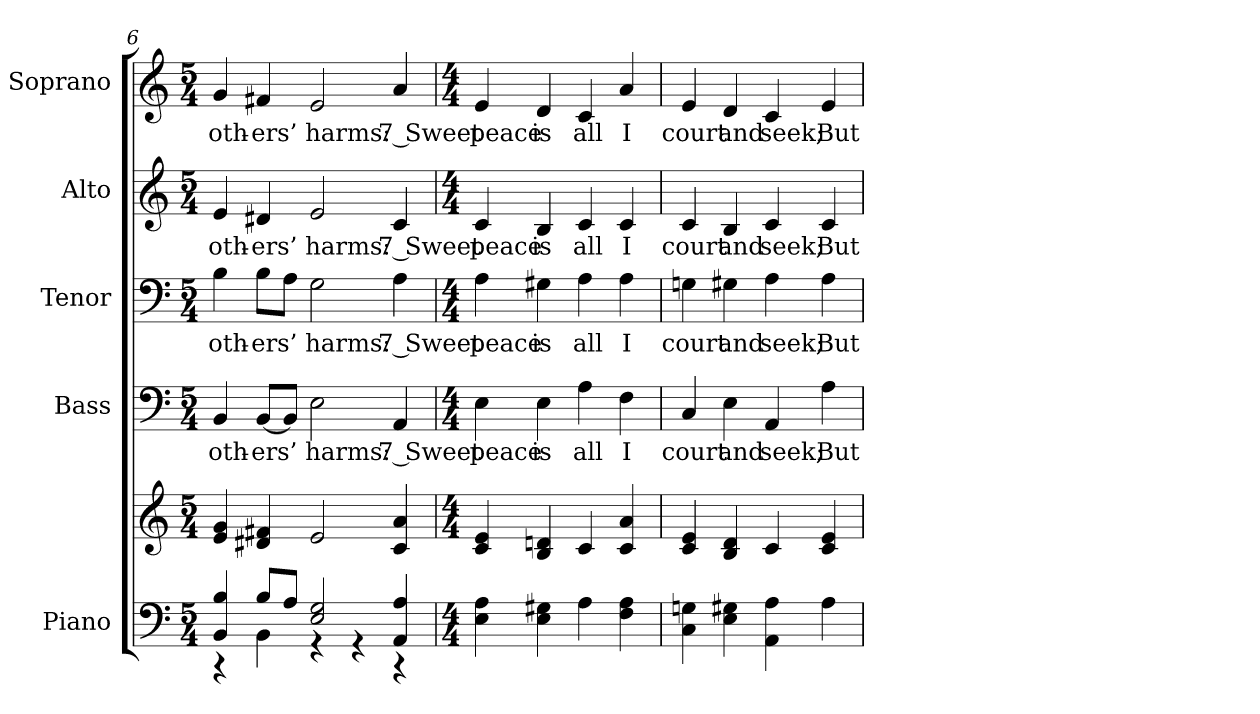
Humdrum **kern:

**kern	**kern	**kern	**text	**kern	**text	**kern	**text	**kern	**text
*part5	*part5	*part4	*part4	*part3	*part3	*part2	*part2	*part1	*part1
*staff6	*staff5	*staff4	*staff4	*staff3	*staff3	*staff2	*staff2	*staff1	*staff1
*I"Piano	*	*I"Bass	*	*I"Tenor	*	*I"Alto	*	*I"Soprano	*
*I'Pno.	*	*I'B.	*	*I'T.	*	*I'A.	*	*I'S.	*
*clefF4	*clefG2	*clefF4	*	*clefF4	*	*clefG2	*	*clefG2	*
*k[]	*k[]	*k[]	*	*k[]	*	*k[]	*	*k[]	*
*C:	*C:	*C:	*	*C:	*	*C:	*	*C:	*
*M5/4	*M5/4	*M5/4	*	*M5/4	*	*M5/4	*	*M5/4	*
=6	=6	=6	=6	=6	=6	=6	=6	=6	=6
*^	*	*	*	*	*	*	*	*	*
!	!	!	!	!LO:LY:b:color=#000000	!	!	!	!	!	!
!	!	!	!	!	!	!LO:LY:b:color=#000000	!	!	!	!
!	!	!	!	!	!	!	!	!LO:LY:b:color=#000000	!	!
!	!	!	!	!	!	!	!	!	!	!LO:LY:b:color=#000000
4BBi/ 4Bi	4r	4ei/ 4gi	4BBi/	oth-	4Bi\	oth-	4ei/	oth-	4gi/	oth-
!	!	!	!	!LO:LY:b:color=#000000	!	!	!	!	!	!
!	!	!	!	!	!	!LO:LY:b:color=#000000	!	!	!	!
!	!	!	!	!	!	!	!	!LO:LY:b:color=#000000	!	!
!	!	!	!	!	!	!	!	!	!	!LO:LY:b:color=#000000
8Bi/L	4BBi\	4d#Xi/ 4f#Xi	[<8BBi/L	-ers’	8Bi\L	-ers’	4d#Xi/	-ers’	4f#Xi/	-ers’
8Ai/J	.	.	8BBi/J]	.	8Ai\J	.	.	.	.	.
!	!	!	!	!LO:LY:b:color=#000000	!	!	!	!	!	!
!	!	!	!	!	!	!LO:LY:b:color=#000000	!	!	!	!
!	!	!	!	!	!	!	!	!LO:LY:b:color=#000000	!	!
!	!	!	!	!	!	!	!	!	!	!LO:LY:b:color=#000000
2Ei/ 2Gi	4r	2ei/	2Ei\	harms:	2Gi\	harms:	2ei/	harms:	2ei/	harms:
.	4r	.	.	.	.	.	.	.	.	.
!	!	!	!	!LO:LY:b:color=#000000	!	!	!	!	!	!
!	!	!	!	!	!	!LO:LY:b:color=#000000	!	!	!	!
!	!	!	!	!	!	!	!	!LO:LY:b:color=#000000	!	!
!	!	!	!	!	!	!	!	!	!	!LO:LY:b:color=#000000
4AAi/ 4Ai	4r	4ci/ 4ai	4AAi/	7 Sweet	4Ai\	7 Sweet	4ci/	7 Sweet	4ai/	7 Sweet
*v	*v	*	*	*	*	*	*	*	*	*
!!LO:PB:g=z
=7	=7	=7	=7	=7	=7	=7	=7	=7	=7
*M4/4	*M4/4	*M4/4	*	*M4/4	*	*M4/4	*	*M4/4	*
*^	*	*	*	*	*	*	*	*	*
!	!	!	!	!LO:LY:b:color=#000000	!	!	!	!	!	!
*v	*v	*	*	*	*	*	*	*	*	*
*^	*	*	*	*	*	*	*	*	*
!	!	!	!	!	!	!LO:LY:b:color=#000000	!	!	!	!
*v	*v	*	*	*	*	*	*	*	*	*
*^	*	*	*	*	*	*	*	*	*
!	!	!	!	!	!	!	!	!LO:LY:b:color=#000000	!	!
*v	*v	*	*	*	*	*	*	*	*	*
*^	*	*	*	*	*	*	*	*	*
!	!	!	!	!	!	!	!	!	!	!LO:LY:b:color=#000000
*v	*v	*	*	*	*	*	*	*	*	*
4Ei\ 4Ai	4ci/ 4ei	4Ei\	peace	4Ai\	peace	4ci/	peace	4ei/	peace
!	!	!	!LO:LY:b:color=#000000	!	!	!	!	!	!
!	!	!	!	!	!LO:LY:b:color=#000000	!	!	!	!
!	!	!	!	!	!	!	!LO:LY:b:color=#000000	!	!
!	!	!	!	!	!	!	!	!	!LO:LY:b:color=#000000
4Ei\ 4G#Xi	4Bi/ 4dni	4Ei\	is	4G#Xi\	is	4Bi/	is	4di/	is
!	!	!	!LO:LY:b:color=#000000	!	!	!	!	!	!
!	!	!	!	!	!LO:LY:b:color=#000000	!	!	!	!
!	!	!	!	!	!	!	!LO:LY:b:color=#000000	!	!
!	!	!	!	!	!	!	!	!	!LO:LY:b:color=#000000
4Ai\	4ci/	4Ai\	all	4Ai\	all	4ci/	all	4ci/	all
!	!	!	!LO:LY:b:color=#000000	!	!	!	!	!	!
!	!	!	!	!	!LO:LY:b:color=#000000	!	!	!	!
!	!	!	!	!	!	!	!LO:LY:b:color=#000000	!	!
!	!	!	!	!	!	!	!	!	!LO:LY:b:color=#000000
4Fi\ 4Ai	4ci/ 4ai	4Fi\	I	4Ai\	I	4ci/	I	4ai/	I
=8	=8	=8	=8	=8	=8	=8	=8	=8	=8
!	!	!	!LO:LY:b:color=#000000	!	!	!	!	!	!
!	!	!	!	!	!LO:LY:b:color=#000000	!	!	!	!
!	!	!	!	!	!	!	!LO:LY:b:color=#000000	!	!
!	!	!	!	!	!	!	!	!	!LO:LY:b:color=#000000
4Ci\ 4Gni	4ci/ 4ei	4Ci/	court	4Gni\	court	4ci/	court	4ei/	court
!	!	!	!LO:LY:b:color=#000000	!	!	!	!	!	!
!	!	!	!	!	!LO:LY:b:color=#000000	!	!	!	!
!	!	!	!	!	!	!	!LO:LY:b:color=#000000	!	!
!	!	!	!	!	!	!	!	!	!LO:LY:b:color=#000000
4Ei\ 4G#Xi	4Bi/ 4di	4Ei\	and	4G#Xi\	and	4Bi/	and	4di/	and
!	!	!	!LO:LY:b:color=#000000	!	!	!	!	!	!
!	!	!	!	!	!LO:LY:b:color=#000000	!	!	!	!
!	!	!	!	!	!	!	!LO:LY:b:color=#000000	!	!
!	!	!	!	!	!	!	!	!	!LO:LY:b:color=#000000
4AAi\ 4Ai	4ci/	4AAi/	seek;	4Ai\	seek;	4ci/	seek;	4ci/	seek;
!	!	!	!LO:LY:b:color=#000000	!	!	!	!	!	!
!	!	!	!	!	!LO:LY:b:color=#000000	!	!	!	!
!	!	!	!	!	!	!	!LO:LY:b:color=#000000	!	!
!	!	!	!	!	!	!	!	!	!LO:LY:b:color=#000000
4Ai\	4ci/ 4ei	4Ai\	But	4Ai\	But	4ci/	But	4ei/	But
=	=	=	=	=	=	=	=	=	=
*-	*-	*-	*-	*-	*-	*-	*-	*-	*-
